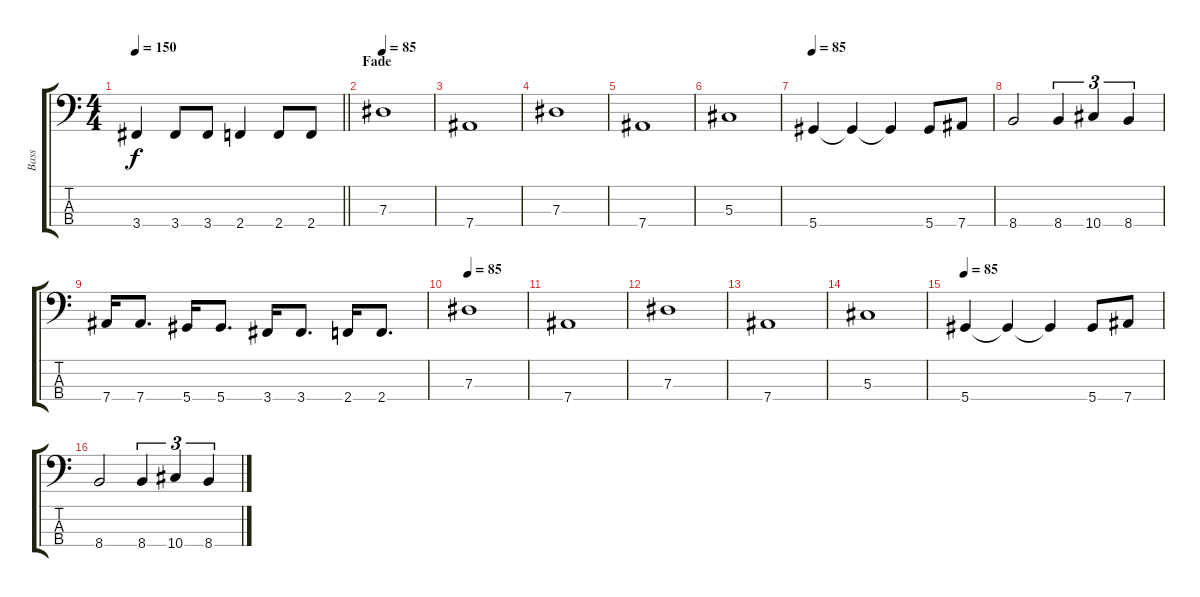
\track ("Bass" "Bass") {instrument slapbass2}
\staff {score tabs}
\tuning (Gb2 Db2 Ab1 Eb1) {hide}
\ts (4 4)
\tempo 150
\clef f4
\barLineRight lightlight
\ks c
3.4.4{dy f} 3.4.8 3.4.8 2.4.4 2.4.8 2.4.8 |
\section ("" "Fade")
\tempo 85
7.3.1 |
7.4.1 |
7.3.1 |
7.4.1 |
5.3.1 |
\tempo 85
5.4.4 5.4{t}.4 5.4{t}.4 5.4.8 7.4.8 |
8.4.2 8.4.4{tu (3 2)} 10.4.4{tu (3 2)} 8.4.4{tu (3 2)} |
7.4.16 7.4.8{d} 5.4.16 5.4.8{d} 3.4.16 3.4.8{d} 2.4.16 2.4.8{d} |
\tempo 85
7.3.1 |
7.4.1 |
7.3.1 |
7.4.1 |
5.3.1 |
\tempo 85
5.4.4 5.4{t}.4 5.4{t}.4 5.4.8 7.4.8 |
8.4.2 8.4.4{tu (3 2)} 10.4.4{tu (3 2)} 8.4.4{tu (3 2)}
